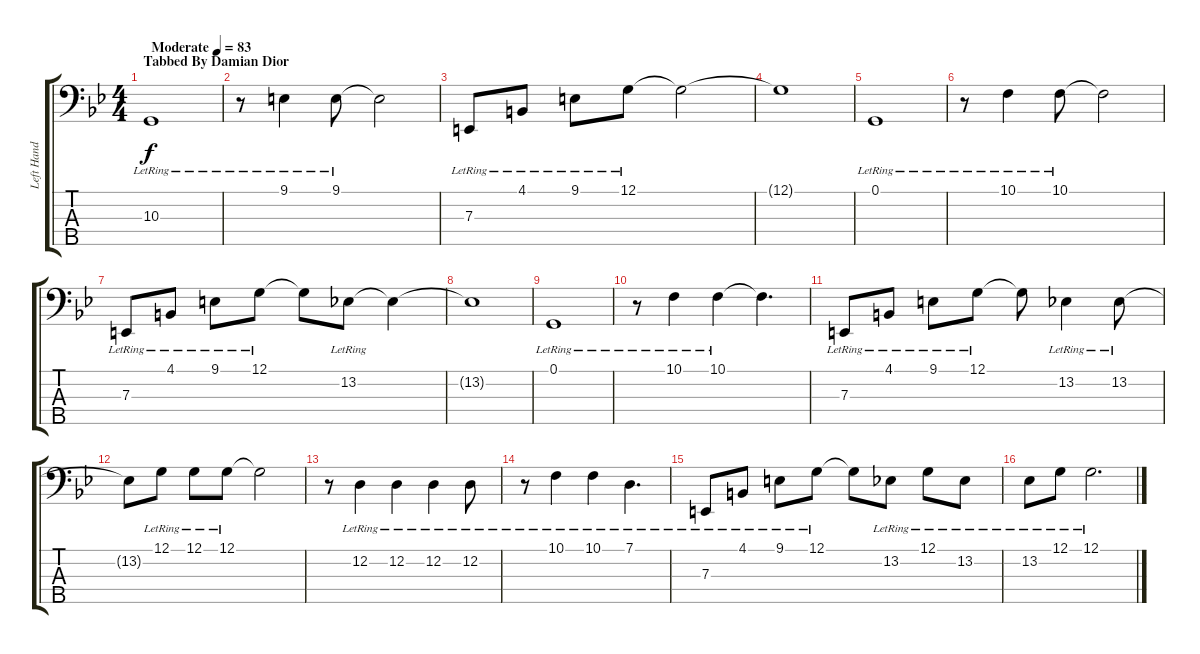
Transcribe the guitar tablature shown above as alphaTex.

\track ("Left Hand" "Left Hand") {instrument electricgrandpiano}
\staff {score tabs}
\tuning (G2 D2 A1 E1 B0) {hide}
\ts (4 4)
\section ("" "Tabbed By Damian Dior")
\tempo (83 "Moderate")
\clef f4
\ks bb
10.3{lr}.1{dy f instrument electricgrandpiano} |
r.8 9.1{lr}.4 9.1{lr}.8 9.1{t}.2 |
7.3{lr}.8 4.1{lr}.8 9.1{lr}.8 12.1{lr}.8 12.1{t}.2 |
12.1{t}.1 |
0.1{lr}.1 |
r.8 10.1{lr}.4 10.1{lr}.8 10.1{t}.2 |
7.3{lr}.8 4.1{lr}.8 9.1{lr}.8 12.1{lr}.8 12.1{t}.8 13.2{lr}.8 13.2{t}.4 |
13.2{t}.1 |
0.1{lr}.1 |
r.8 10.1{lr}.4 10.1{lr}.4 10.1{t}.4{d} |
7.3{lr}.8 4.1{lr}.8 9.1{lr}.8 12.1{lr}.8 12.1{t}.8 13.2{lr}.4 13.2{lr}.8 |
13.2{t}.8 12.1{lr}.8 12.1{lr}.8 12.1{lr}.8 12.1{t}.2 |
r.8 12.2{lr}.4 12.2{lr}.4 12.2{lr}.4 12.2{lr}.8 |
r.8 10.1{lr}.4 10.1{lr}.4 7.1{lr}.4{d} |
7.3{lr}.8 4.1{lr}.8 9.1{lr}.8 12.1{lr}.8 12.1{t}.8 13.2{lr}.8 12.1{lr}.8 13.2{lr}.8 |
13.2{lr}.8 12.1{lr}.8 12.1{lr}.2{d}
